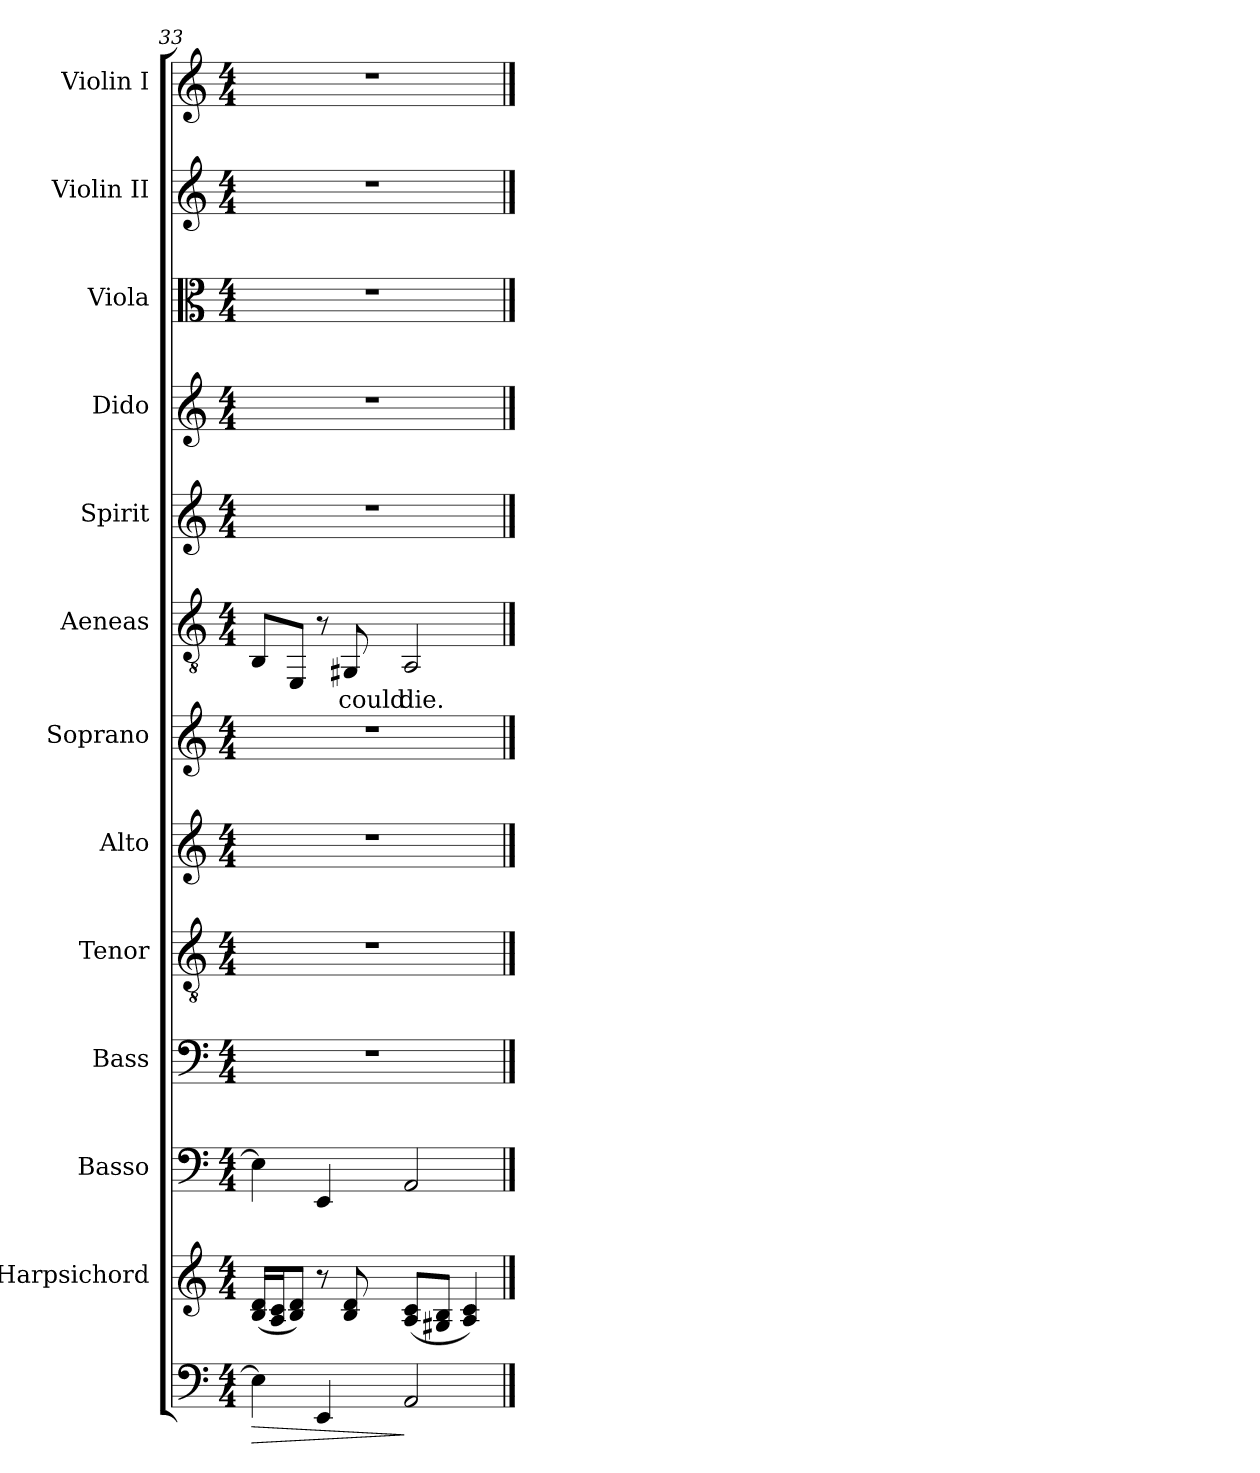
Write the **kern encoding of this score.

**kern	**dynam	**kern	**kern	**kern	**kern	**kern	**kern	**kern	**text	**kern	**kern	**kern	**kern	**kern
*part13	*part13	*part12	*part11	*part10	*part9	*part8	*part7	*part6	*part6	*part5	*part4	*part3	*part2	*part1
*staff13	*staff13	*staff12	*staff11	*staff10	*staff9	*staff8	*staff7	*staff6	*staff6	*staff5	*staff4	*staff3	*staff2	*staff1
*	*	*I"Harpsichord	*I"Basso	*I"Bass	*I"Tenor	*I"Alto	*I"Soprano	*I"Aeneas	*	*I"Spirit	*I"Dido	*I"Viola	*I"Violin II	*I"Violin I
*	*	*I'Harps.	*I'Basso	*I'B.	*I'T.	*I'A.	*I'S.	*I'Aeneas	*	*I'Spirit	*	*I'Vla.	*I'Vln. II	*I'Vln. I
*clefF4	*	*clefG2	*clefF4	*clefF4	*clefGv2	*clefG2	*clefG2	*clefGv2	*	*clefG2	*clefG2	*clefC3	*clefG2	*clefG2
*	*	*	*	*	*ITrd7c12	*	*	*	*	*	*	*	*	*
*k[]	*	*k[]	*k[]	*k[]	*k[]	*k[]	*k[]	*k[]	*	*k[]	*k[]	*k[]	*k[]	*k[]
*C:	*	*C:	*C:	*C:	*C:	*C:	*C:	*C:	*	*C:	*C:	*C:	*C:	*C:
*M4/4	*	*M4/4	*M4/4	*M4/4	*M4/4	*M4/4	*M4/4	*M4/4	*	*M4/4	*M4/4	*M4/4	*M4/4	*M4/4
=33	=33	=33	=33	=33	=33	=33	=33	=33	=33	=33	=33	=33	=33	=33
!	!LO:HP:b	!	!	!	!	!	!	!	!	!	!	!	!	!
4Ei\]	>	(16Bi/ 16diLL	4Ei\]	1r	1r	1r	1r	8BBi/L	.	1r	1r	1r	1r	1r
.	.	16Ai/ 16ciJ	.	.	.	.	.	.	.	.	.	.	.	.
.	.	8Bi/ 8diJ)	.	.	.	.	.	8EEi/J	.	.	.	.	.	.
4EEi/	.	8r	4EEi/	.	.	.	.	8r	.	.	.	.	.	.
!	!	!	!	!	!	!	!	!	!LO:LY:b:color=#000000	!	!	!	!	!
.	.	8Bi/ 8di	.	.	.	.	.	8GG#Xi/	could	.	.	.	.	.
!	!	!	!	!	!	!	!	!	!LO:LY:b:color=#000000	!	!	!	!	!
2AAi/	]	(8Ai/ 8ciL	2AAi/	.	.	.	.	2AAi/	die.	.	.	.	.	.
.	.	8G#Xi/ 8BiJ	.	.	.	.	.	.	.	.	.	.	.	.
.	.	4Ai/ 4ci)	.	.	.	.	.	.	.	.	.	.	.	.
==	==	==	==	==	==	==	==	==	==	==	==	==	==	==
*-	*-	*-	*-	*-	*-	*-	*-	*-	*-	*-	*-	*-	*-	*-
